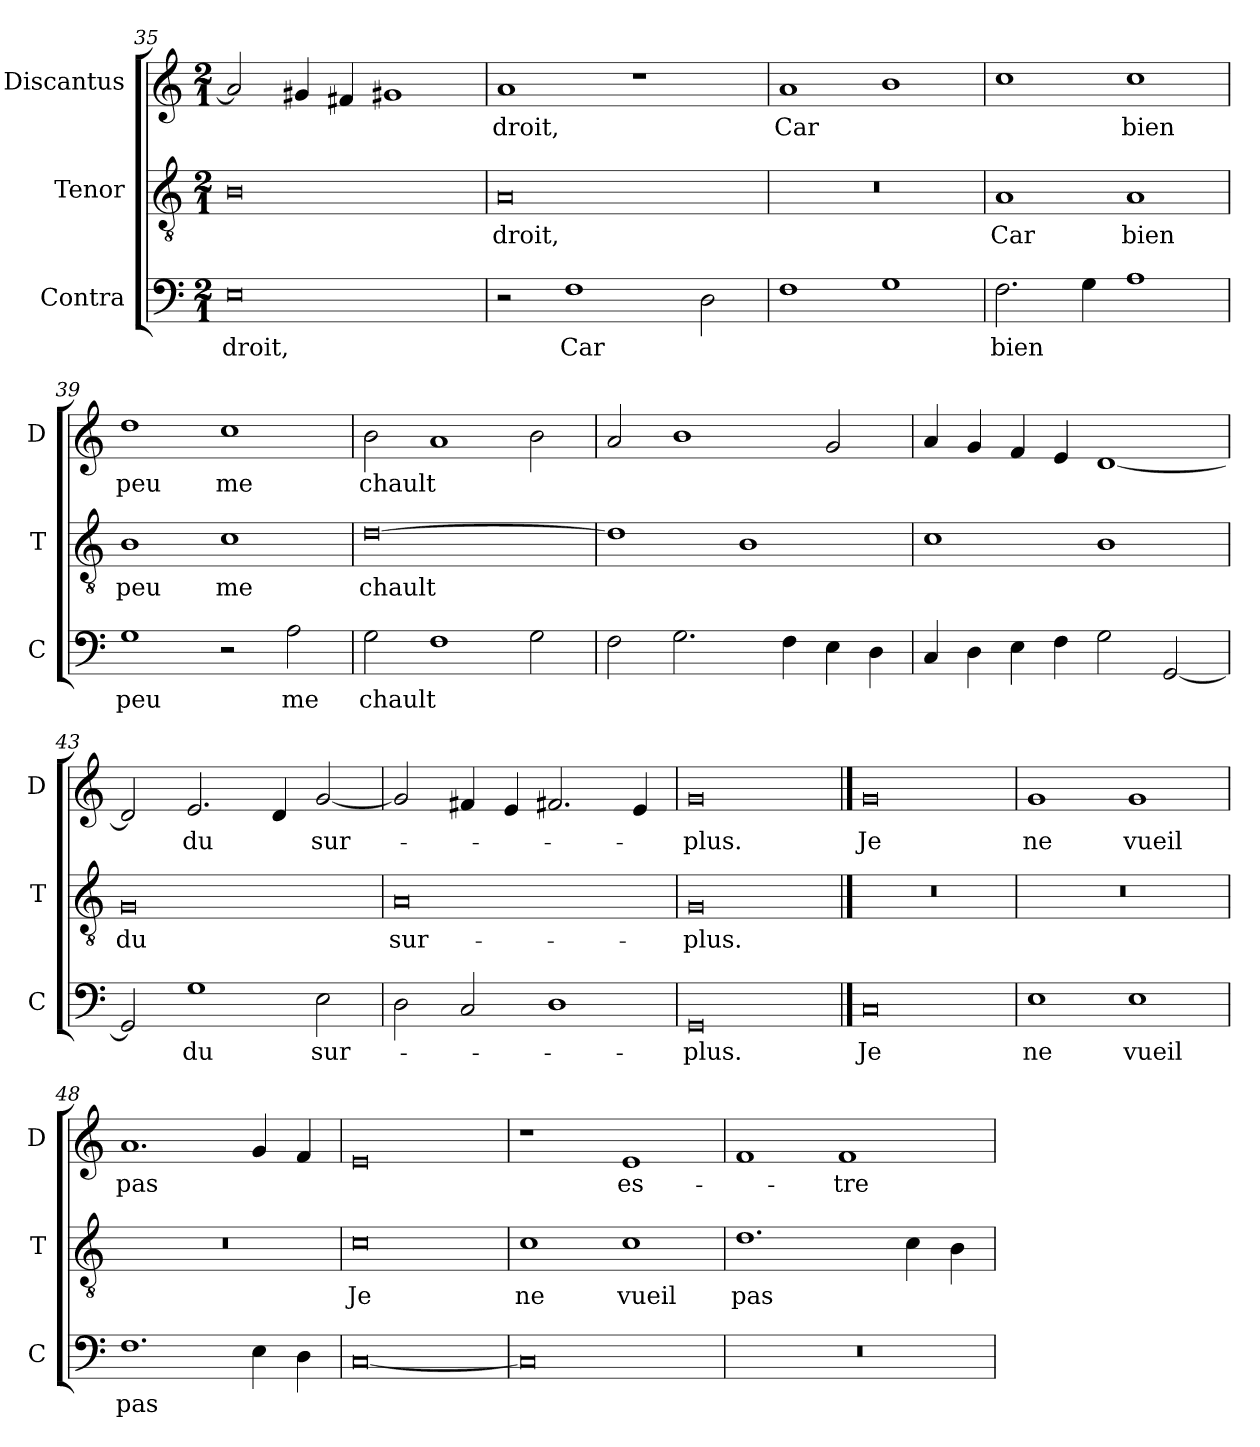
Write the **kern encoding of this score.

**kern	**text	**kern	**text	**kern	**text
*part3	*part3	*part2	*part2	*part1	*part1
*staff3	*staff3	*staff2	*staff2	*staff1	*staff1
*I"Contra	*	*I"Tenor	*	*I"Discantus	*
*I'C	*	*I'T	*	*I'D	*
*clefF4	*	*clefGv2	*	*clefG2	*
*k[]	*	*k[]	*	*k[]	*
*M2/1	*	*M2/1	*	*M2/1	*
=35	=35	=35	=35	=35	=35
0E	-droit,	0B	.	2a]	.
.	.	.	.	4g#X	.
.	.	.	.	4f#X	.
.	.	.	.	1g#X	.
=36	=36	=36	=36	=36	=36
2r	.	0A	-droit,	1a	-droit,
1F	Car	.	.	.	.
.	.	.	.	1r	.
2D	.	.	.	.	.
=37	=37	=37	=37	=37	=37
1F	.	0r	.	1a	Car
1G	.	.	.	1b	.
=38	=38	=38	=38	=38	=38
2.F	bien	1A	Car	1cc	.
4G	.	.	.	.	.
1A	.	1A	bien	1cc	bien
=39	=39	=39	=39	=39	=39
1G	peu	1B	peu	1dd	peu
2r	.	1c	me	1cc	me
2A	me	.	.	.	.
=40	=40	=40	=40	=40	=40
2G	chault	[0d	chault	2b	chault
1F	.	.	.	1a	.
2G	.	.	.	2b	.
=41	=41	=41	=41	=41	=41
2F	.	1d]	.	2a	.
2.G	.	.	.	1b	.
.	.	1B	.	.	.
4F	.	.	.	.	.
4E	.	.	.	2g	.
4D	.	.	.	.	.
=42	=42	=42	=42	=42	=42
4C	.	1c	.	4a	.
4D	.	.	.	4g	.
4E	.	.	.	4f	.
4F	.	.	.	4e	.
2G	.	1B	.	[1d	.
[2GG	.	.	.	.	.
=43	=43	=43	=43	=43	=43
2GG]	.	0G	du	2d]	.
1G	du	.	.	2.e	du
.	.	.	.	4d	.
2E	sur-	.	.	[2g	sur-
=44	=44	=44	=44	=44	=44
2D	.	0A	sur-	2g]	.
2C	.	.	.	4f#X	.
.	.	.	.	4e	.
1D	.	.	.	2.f#X	.
.	.	.	.	4e	.
=45	=45	=45	=45	=45	=45
0GG	-plus.	0G	-plus.	0g	-plus.
==46	==46	==46	==46	==46	==46
0C	Je	0r	.	0g	Je
=47	=47	=47	=47	=47	=47
1E	ne	0r	.	1g	ne
1E	vueil	.	.	1g	vueil
=48	=48	=48	=48	=48	=48
1.F	pas	0r	.	1.a	pas
4E	.	.	.	4g	.
4D	.	.	.	4f	.
=49	=49	=49	=49	=49	=49
[0C	.	0c	Je	0e	.
=50	=50	=50	=50	=50	=50
0C]	.	1c	ne	1r	.
.	.	1c	vueil	1e	es-
=51	=51	=51	=51	=51	=51
0r	.	1.d	pas	1f	.
.	.	.	.	1f	-tre
.	.	4c	.	.	.
.	.	4B	.	.	.
=	=	=	=	=	=
*-	*-	*-	*-	*-	*-
